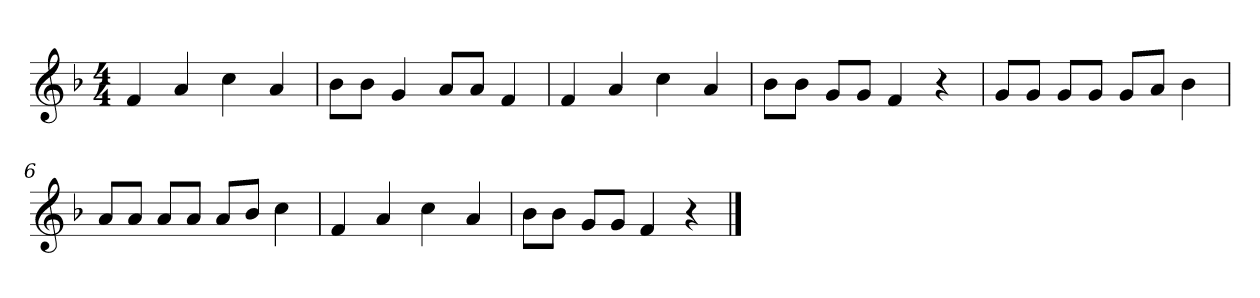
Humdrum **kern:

**kern
*part1
*staff1
*k[b-]
*M4/4
*MM120
=1
4f
4a
4cc
4a
=2
8b-L
8b-J
4g
8aL
8aJ
4f
=3
4f
4a
4cc
4a
=4
8b-L
8b-J
8gL
8gJ
4f
4r
=5
8gL
8gJ
8gL
8gJ
8gL
8aJ
4b-
=6
8aL
8aJ
8aL
8aJ
8aL
8b-J
4cc
=7
4f
4a
4cc
4a
=8
8b-L
8b-J
8gL
8gJ
4f
4r
==
*-
